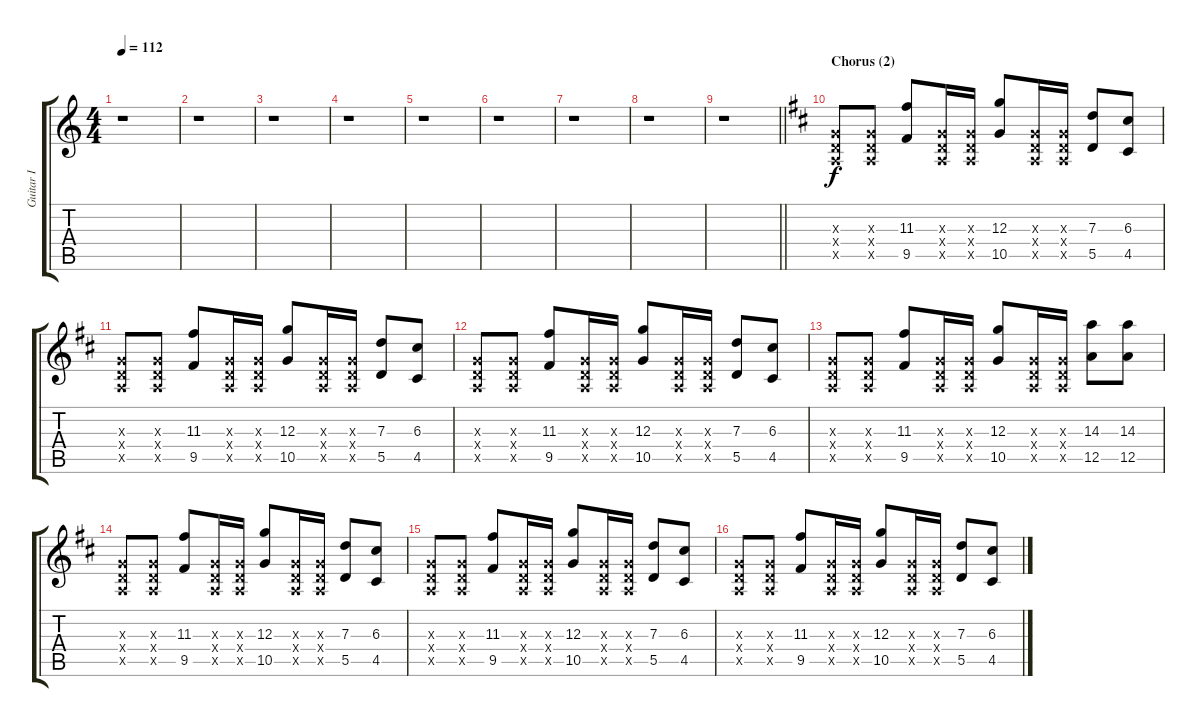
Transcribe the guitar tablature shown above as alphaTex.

\track ("Guitar I" "Guitar I") {instrument acousticguitarsteel}
\staff {score tabs}
\tuning (E4 B3 G3 D3 A2 E2) {hide}
\ts (4 4)
\tempo 112
\clef g2
\ks aminor
r.1{dy f} |
r.1 |
r.1 |
r.1 |
r.1 |
r.1 |
r.1 |
r.1 |
\barLineRight lightlight
r.1 |
\section ("" "Chorus (2)")
\ks bminor
(0.3{x} 0.4{x} 0.5{x}).8 (0.3{x} 0.4{x} 0.5{x}).8 (11.3 9.5).8 (0.3{x} 0.4{x} 0.5{x}).16 (0.3{x} 0.4{x} 0.5{x}).16 (12.3 10.5).8 (0.3{x} 0.4{x} 0.5{x}).16 (0.3{x} 0.4{x} 0.5{x}).16 (7.3 5.5).8 (6.3 4.5).8 |
(0.3{x} 0.4{x} 0.5{x}).8 (0.3{x} 0.4{x} 0.5{x}).8 (11.3 9.5).8 (0.3{x} 0.4{x} 0.5{x}).16 (0.3{x} 0.4{x} 0.5{x}).16 (12.3 10.5).8 (0.3{x} 0.4{x} 0.5{x}).16 (0.3{x} 0.4{x} 0.5{x}).16 (7.3 5.5).8 (6.3 4.5).8 |
(0.3{x} 0.4{x} 0.5{x}).8 (0.3{x} 0.4{x} 0.5{x}).8 (11.3 9.5).8 (0.3{x} 0.4{x} 0.5{x}).16 (0.3{x} 0.4{x} 0.5{x}).16 (12.3 10.5).8 (0.3{x} 0.4{x} 0.5{x}).16 (0.3{x} 0.4{x} 0.5{x}).16 (7.3 5.5).8 (6.3 4.5).8 |
(0.3{x} 0.4{x} 0.5{x}).8 (0.3{x} 0.4{x} 0.5{x}).8 (11.3 9.5).8 (0.3{x} 0.4{x} 0.5{x}).16 (0.3{x} 0.4{x} 0.5{x}).16 (12.3 10.5).8 (0.3{x} 0.4{x} 0.5{x}).16 (0.3{x} 0.4{x} 0.5{x}).16 (14.3 12.5).8 (14.3 12.5).8 |
(0.3{x} 0.4{x} 0.5{x}).8 (0.3{x} 0.4{x} 0.5{x}).8 (11.3 9.5).8 (0.3{x} 0.4{x} 0.5{x}).16 (0.3{x} 0.4{x} 0.5{x}).16 (12.3 10.5).8 (0.3{x} 0.4{x} 0.5{x}).16 (0.3{x} 0.4{x} 0.5{x}).16 (7.3 5.5).8 (6.3 4.5).8 |
(0.3{x} 0.4{x} 0.5{x}).8 (0.3{x} 0.4{x} 0.5{x}).8 (11.3 9.5).8 (0.3{x} 0.4{x} 0.5{x}).16 (0.3{x} 0.4{x} 0.5{x}).16 (12.3 10.5).8 (0.3{x} 0.4{x} 0.5{x}).16 (0.3{x} 0.4{x} 0.5{x}).16 (7.3 5.5).8 (6.3 4.5).8 |
(0.3{x} 0.4{x} 0.5{x}).8 (0.3{x} 0.4{x} 0.5{x}).8 (11.3 9.5).8 (0.3{x} 0.4{x} 0.5{x}).16 (0.3{x} 0.4{x} 0.5{x}).16 (12.3 10.5).8 (0.3{x} 0.4{x} 0.5{x}).16 (0.3{x} 0.4{x} 0.5{x}).16 (7.3 5.5).8 (6.3 4.5).8
